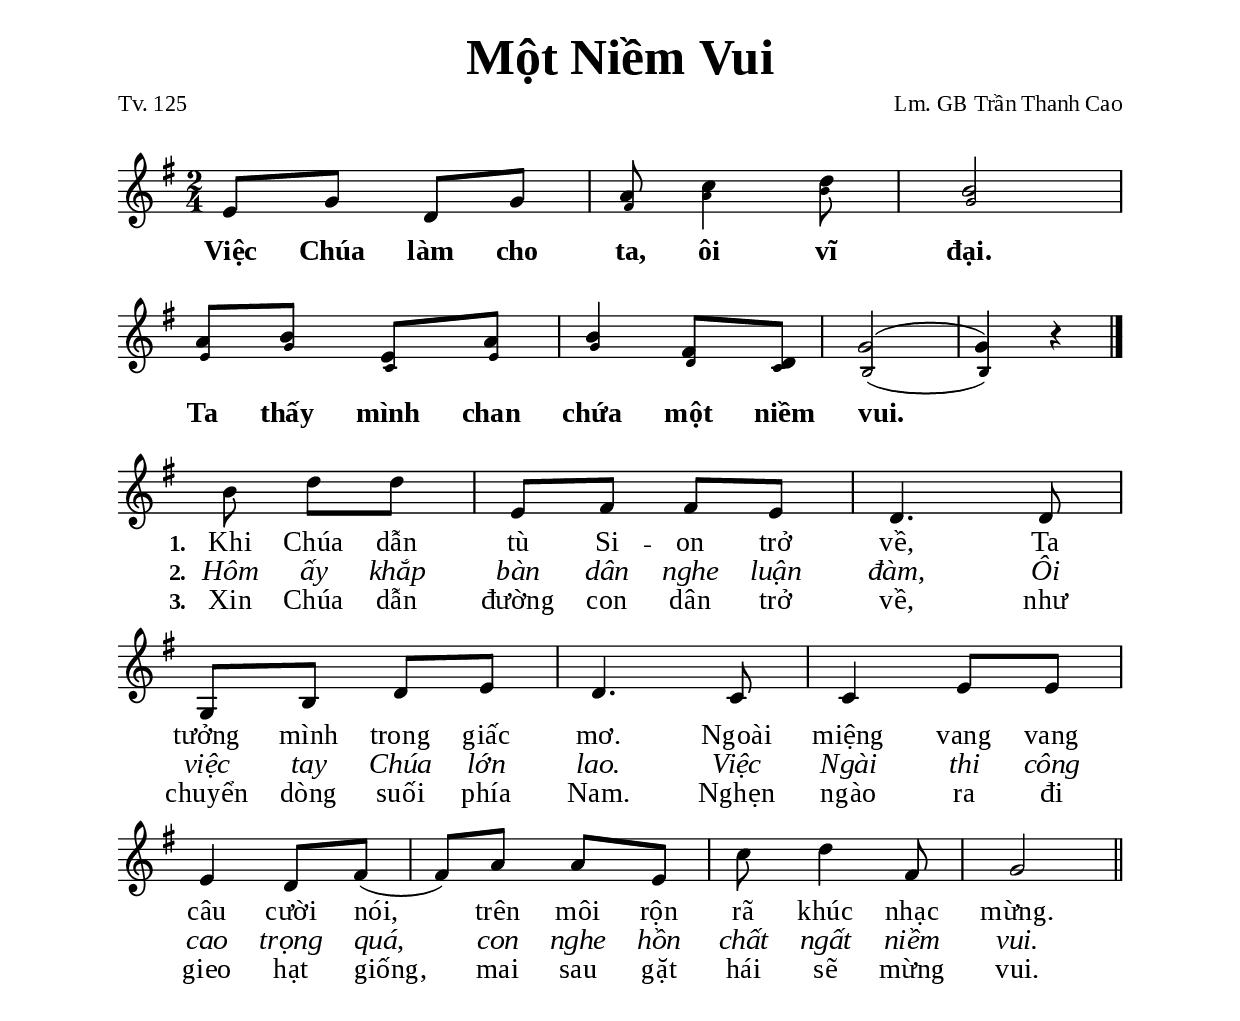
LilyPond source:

% Cài đặt chung
\version "2.22.1"
\include "english.ly"

\header {
  title = \markup { \fontsize #3 "Một Niềm Vui" }
  poet = "Tv. 125"
  composer = "Lm. GB Trần Thanh Cao"
  arranger = " "
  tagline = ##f
}

% Nhạc điệp khúc
nhacDiepKhucSop = \relative c' {
  e8 g d g |
  a c4 d8 |
  b2 |
  a8 b e, a |
  b4 fs8 d |
  g2 ^( |
  g4) r \bar "|."
}

nhacDiepKhucBass = \relative c' {
  \skip 2
  fs8 a4 b8 |
  g2 |
  e8 g c, e |
  g4 d8 c |
  b2 _( |
  b4) r
}

% Nhạc phiên khúc
nhacPhienKhuc = \relative c' {
  \partial 4. b'8 d d |
  e, fs fs e |
  d4. d8 |
  g, b d e |
  d4. c8 |
  c4 e8 e |
  e4 d8 fs ( |
  fs) a a e |
  c' d4 fs,8 |
  g2 \bar "||"
}

% Lời điệp khúc
loiDiepKhuc = \lyricmode {
  Việc Chúa làm cho ta, ôi vĩ đại.
  Ta thấy mình chan chứa một niềm vui.
}

% Lời phiên khúc
loiPhienKhucMot = \lyricmode {
  \set stanza = #"1. "
  Khi Chúa dẫn tù Si -- on trở về,
  Ta tưởng mình trong giấc mơ.
  Ngoài miệng vang vang câu cười nói,
  trên môi rộn rã khúc nhạc mừng.
}

loiPhienKhucHai = \lyricmode {
  \override Lyrics.LyricText.font-shape = #'italic
  \set stanza = #"2. "
  Hôm ấy khắp bàn dân nghe luận đàm,
  Ôi việc tay Chúa lớn lao.
  Việc Ngài thi công cao trọng quá,
  con nghe hồn chất ngất niềm vui.
}

loiPhienKhucBa = \lyricmode {
  \set stanza = #"3. "
  Xin Chúa dẫn đường con dân trở về,
  như chuyển dòng suối phía Nam.
  Nghẹn ngào ra đi gieo hạt giống,
  mai sau gặt hái sẽ mừng vui.
}

% Dàn trang
\paper {
  #(set-paper-size "a4")
  top-margin = 15\mm
  bottom-margin = 10\mm
  left-margin = 20\mm
  right-margin = 20\mm
  indent = #0
  #(define fonts
    (make-pango-font-tree
      "Liberation Serif"
      "Liberation Serif"
      "Liberation Serif"
      (/ 20 20)))
  page-count = #1
  system-system-spacing = #'((basic-distance . 14)
                             (minimum-distance . 12)
                             (padding . 2))
  score-system-spacing = #'((basic-distance . 15)
                             (minimum-distance . 12)
                             (padding . 2))
}

% Thiết lập tông và nhịp
TongNhip = { \key g \major \time 2/4 }

% Đổi kích thước nốt cho bè phụ
notBePhu =
#(define-music-function (font-size music) (number? ly:music?)
   (for-some-music
     (lambda (m)
       (if (music-is-of-type? m 'rhythmic-event)
           (begin
             (set! (ly:music-property m 'tweaks)
                   (cons `(font-size . ,font-size)
                         (ly:music-property m 'tweaks)))
             #t)
           #f))
     music)
   music)

\score {
  \new ChoirStaff <<
    \new Staff = diepKhuc \with {
        \consists "Merge_rests_engraver"
        %\magnifyStaff #(magstep +1)
        printPartCombineTexts = ##f
      }
      <<
      \new Voice \TongNhip \partCombine 
        \nhacDiepKhucSop
        \notBePhu -3 { \nhacDiepKhucBass }
      \new NullVoice = nhacThamChieu \nhacDiepKhucSop
      \new Lyrics \with {
          \override VerticalAxisGroup.
            nonstaff-relatedstaff-spacing.padding = #1
          \override VerticalAxisGroup.
            nonstaff-unrelatedstaff-spacing.padding = #1
        }
        \lyricsto nhacThamChieu \loiDiepKhuc
      >>
  >>
  \layout {
    \override Lyrics.LyricText.font-series = #'bold
    \override Lyrics.LyricText.font-size = #+2
    \override Lyrics.LyricSpace.minimum-distance = #4
    \override Score.BarNumber.break-visibility = ##(#f #f #f)
    \override Score.SpacingSpanner.uniform-stretching = ##t
  }
}

\score {
  \new ChoirStaff <<
    \new Staff = phienKhuc \with {
        %\magnifyStaff #(magstep +1)
      }
      <<
      \new Voice = beSop {
        \key g \major \time 2/4 \nhacPhienKhuc
      }
    >>
    \new Lyrics \lyricsto beSop \loiPhienKhucMot
    \new Lyrics \lyricsto beSop \loiPhienKhucHai
    \new Lyrics \lyricsto beSop \loiPhienKhucBa
  >>
  \layout {
    \override Staff.TimeSignature.transparent = ##t
    \override Lyrics.LyricText.font-size = #+2
    \override Lyrics.LyricSpace.minimum-distance = #3.0
    \override Score.BarNumber.break-visibility = ##(#f #f #f)
    \override Score.SpacingSpanner.uniform-stretching = ##t
  } 
}
